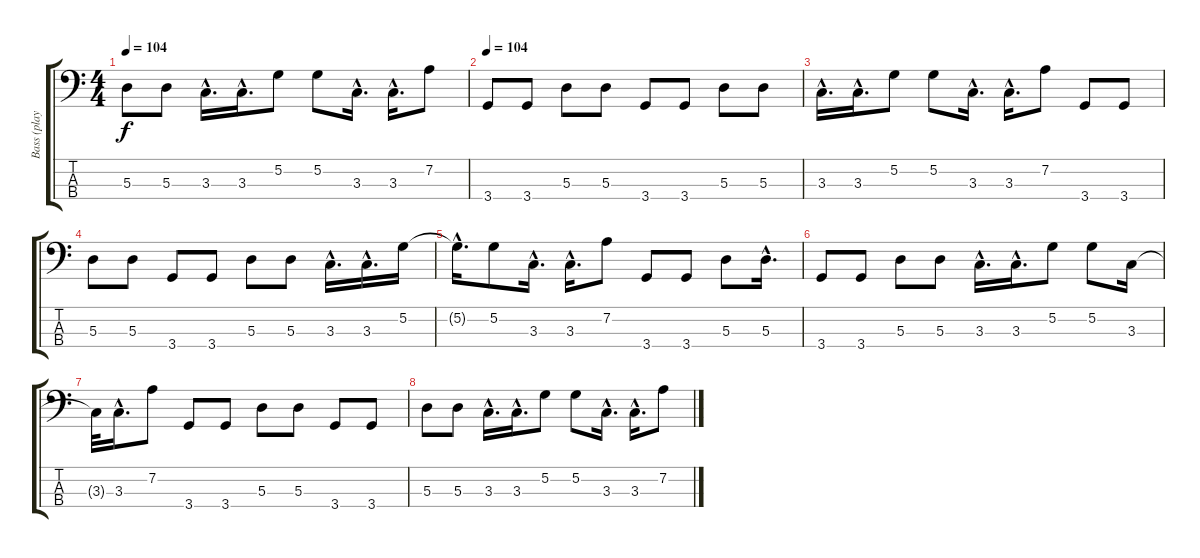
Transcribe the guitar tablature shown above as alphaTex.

\track ("Bass (played by 'The Rod ' )" "Bass (play") {instrument electricbassfinger}
\staff {score tabs}
\tuning (G2 D2 A1 E1) {hide}
\ts (4 4)
\tempo 104
\clef f4
\ks c
5.3.8{dy f} 5.3.8 3.3{hac}.16{d} 3.3{hac}.16{d} 5.2.8 5.2.8 3.3{hac}.16{d} 3.3{hac}.16{d} 7.2.8 |
\tempo 104
3.4.8 3.4.8 5.3.8 5.3.8 3.4.8 3.4.8 5.3.8 5.3.8 |
3.3{hac}.16{d} 3.3{hac}.16{d} 5.2.8 5.2.8 3.3{hac}.16{d} 3.3{hac}.16{d} 7.2.8 3.4.8 3.4.8 |
5.3.8 5.3.8 3.4.8 3.4.8 5.3.8 5.3.8 3.3{hac}.16{d} 3.3{hac}.16{d} 5.2.16 |
5.2{hac t}.16{d} 5.2.8 3.3{hac}.16{d} 3.3{hac}.16{d} 7.2.8 3.4.8 3.4.8 5.3.8 5.3{hac}.16{d} |
3.4.8 3.4.8 5.3.8 5.3.8 3.3{hac}.16{d} 3.3{hac}.16{d} 5.2.8 5.2.8 3.3.16 |
3.3{t}.32 3.3{hac}.16{d} 7.2.8 3.4.8 3.4.8 5.3.8 5.3.8 3.4.8 3.4.8 |
5.3.8 5.3.8 3.3{hac}.16{d} 3.3{hac}.16{d} 5.2.8 5.2.8 3.3{hac}.16{d} 3.3{hac}.16{d} 7.2.8
